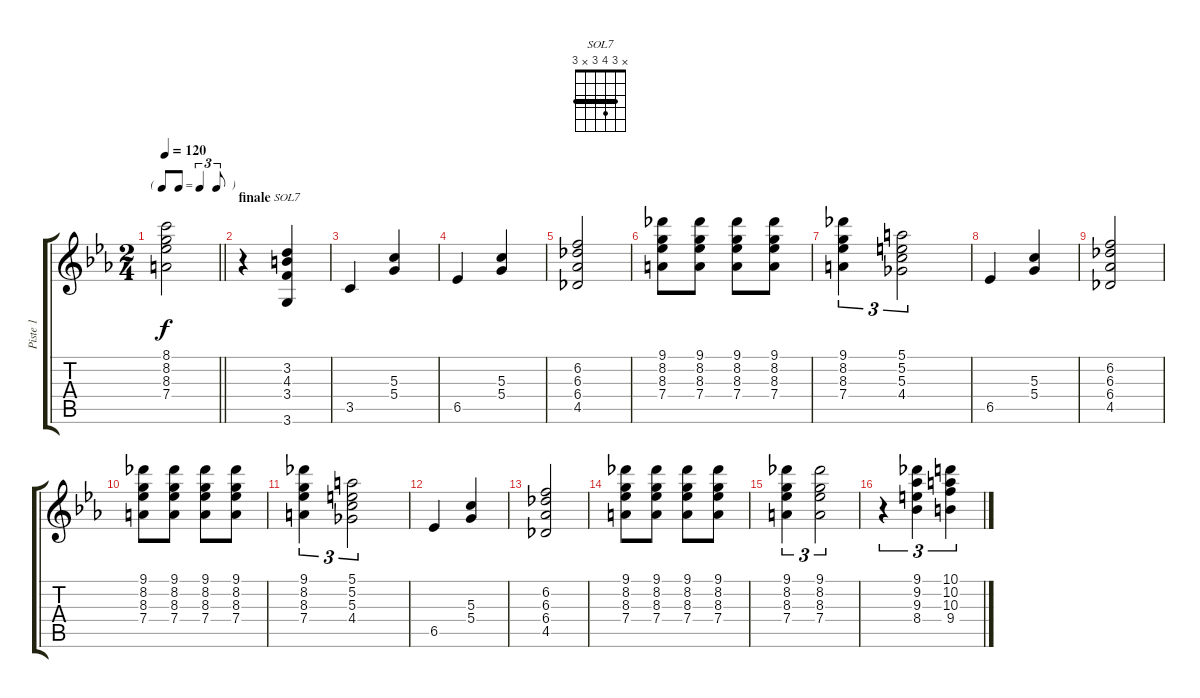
\track ("Piste 1" "Piste 1") {instrument electricguitarjazz}
\staff {score tabs}
\tuning (E4 B3 G3 D3 A2 E2) {hide}
\chord ("SOL7" x 3 4 3 x 3) {barre 3}
\ts (2 4)
\tf triplet8th
\tempo 120
\clef g2
\barLineRight lightlight
\ks eb
(8.1{t} 8.2{t} 8.3{t} 7.4{t}).2{dy f} |
\section ("" "finale")
r.4 (3.2 4.3 3.4 3.6).4{ch "SOL7"} |
3.5.4 (5.3 5.4).4 |
6.5.4 (5.3 5.4).4 |
(6.2 6.3 6.4 4.5).2 |
(9.1 8.2 8.3 7.4).8 (9.1 8.2 8.3 7.4).8 (9.1 8.2 8.3 7.4).8 (9.1 8.2 8.3 7.4).8 |
(9.1 8.2 8.3 7.4).4{tu (3 2)} (5.1 5.2 5.3 4.4).2{tu (3 2)} |
6.5.4 (5.3 5.4).4 |
(6.2 6.3 6.4 4.5).2 |
(9.1 8.2 8.3 7.4).8 (9.1 8.2 8.3 7.4).8 (9.1 8.2 8.3 7.4).8 (9.1 8.2 8.3 7.4).8 |
(9.1 8.2 8.3 7.4).4{tu (3 2)} (5.1 5.2 5.3 4.4).2{tu (3 2)} |
6.5.4 (5.3 5.4).4 |
(6.2 6.3 6.4 4.5).2 |
(9.1 8.2 8.3 7.4).8 (9.1 8.2 8.3 7.4).8 (9.1 8.2 8.3 7.4).8 (9.1 8.2 8.3 7.4).8 |
(9.1 8.2 8.3 7.4).4{tu (3 2)} (9.1 8.2 8.3 7.4).2{tu (3 2)} |
r.4{tu (3 2)} (9.1 9.2 9.3 8.4).4{tu (3 2)} (10.1 10.2 10.3 9.4).4{tu (3 2)}
